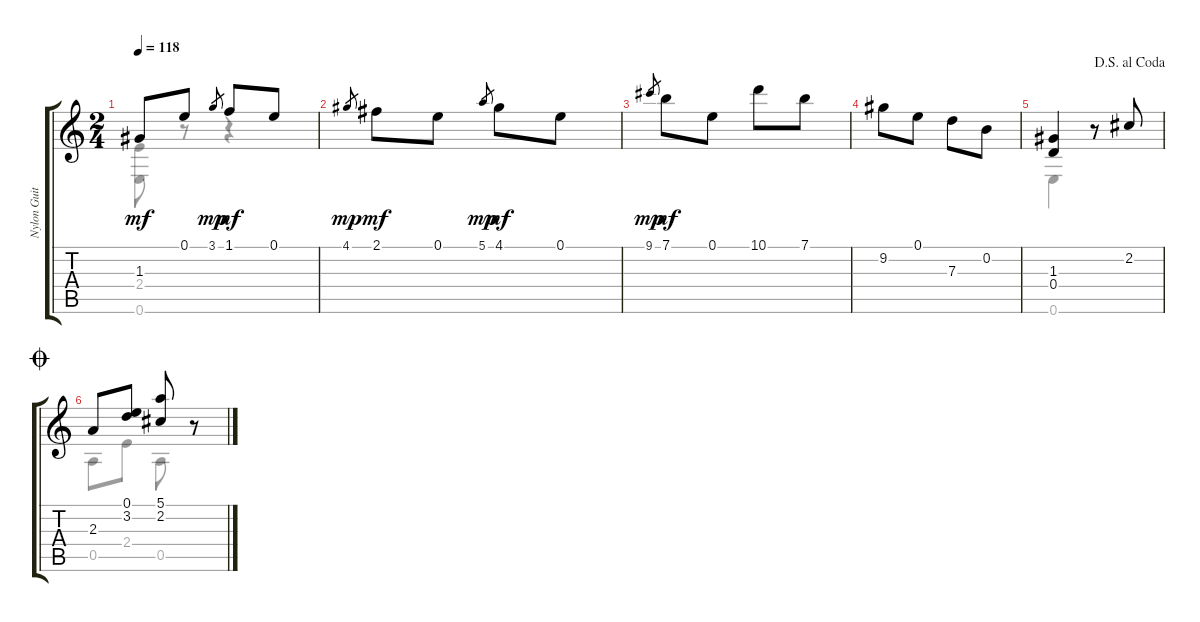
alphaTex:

\track ("Nylon Guitar" "Nylon Guit") {instrument acousticguitarsteel}
\staff {score tabs}
\tuning (E4 B3 G3 D3 A2 E2) {hide}
\voice
\ts (2 4)
\tempo 118
\clef g2
\ks aminor
1.3.8{dy mf} 0.1.8 3.1.8{gr dy mp} 1.1.8{dy mf} 0.1.8 |
4.1.8{gr dy mp} 2.1.8{dy mf} 0.1.8 5.1.8{gr dy mp} 4.1.8{dy mf} 0.1.8 |
9.1.8{gr dy mp} 7.1.8{dy mf} 0.1.8 10.1.8 7.1.8 |
9.2.8 0.1.8 7.3.8 0.2.8 |
\jump dalsegnoalcoda
(1.3 0.4).4 r.8 2.2.8 |
\jump coda
2.3.8 (0.1 3.2).8 (5.1 2.2).8 r.8
\voice
\clef g2
\ottava regular
\simile none
\ks aminor
(2.4 0.6).8{dy mf} r.8 r.4 |
|
|
|
0.6.4 r.8 |
0.5.8 2.4.8 0.5.8
